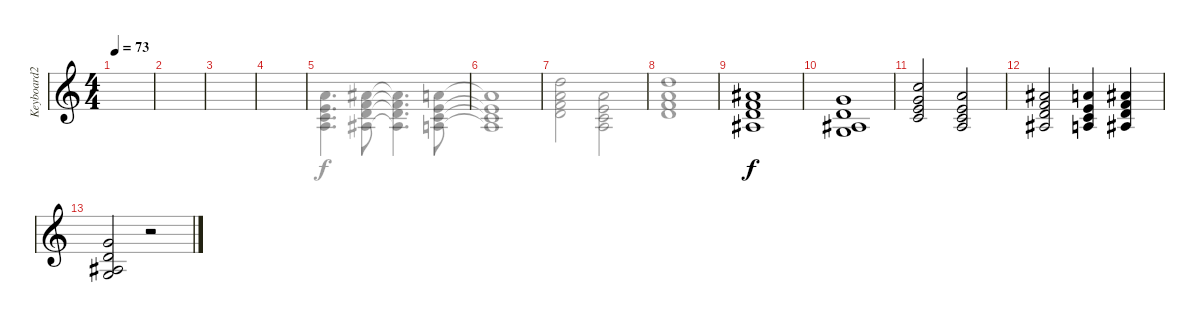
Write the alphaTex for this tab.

\track ("Keyboard2" "Keyboard2") {instrument stringensemble1}
\staff {score}
\tuning (E4 B3 G3 D3 A2 E2) {hide}
\voice
\ts (4 4)
\tempo 73
\clef g2
\ks c
|
|
|
|
|
|
|
|
(1.1 3.2 3.3 20.4).1 |
(3.1 3.2 0.3 8.4).1 |
(0.1 1.2 17.3 17.4).2 (0.1 1.2 2.3 19.4).2 |
(1.1 3.2 3.3 20.4).2 (0.1 1.2 2.3 19.4).4 (6.1 3.2 3.3 15.4).4 |
(3.1 3.2 3.3 10.5).2 r.2 |
|
|
\voice
\clef g2
\ottava regular
\simile none
\ks c
|
|
|
|
(0.1 10.2 2.3 10.4).4{d} (1.1 3.2 3.3 20.4).8 (1.1{t} 3.2{t} 3.3{t} 20.4{t}).4{d} (0.1 1.2 2.3 19.4).8 |
(0.1{t} 1.2{t} 2.3{t} 19.4{t}).1 |
(1.1 3.2 14.3 24.4).2 (0.1 1.2 2.3 19.4).2 |
(1.1 3.2 14.3 24.4).1 |
|
|
|
|
|
|
|
